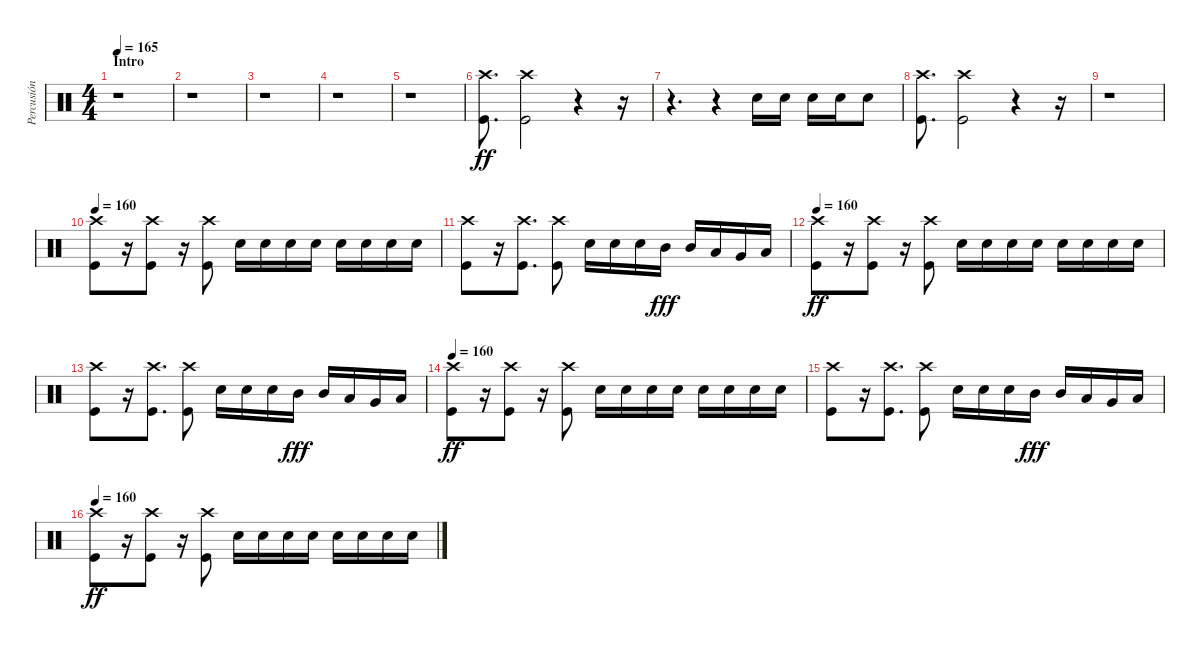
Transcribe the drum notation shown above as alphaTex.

\track ("Percusión" "Percusión") {instrument percussion}
\staff {score}
\articulation defaults
\ts (4 4)
\section ("" "Intro")
\tempo 165
\clef neutral
\ks c
r.1{dy ff} |
r.1 |
r.1 |
r.1 |
r.1 |
("Kick (hit)" "Crash high (hit)").8{d} ("Kick (hit)" "Crash high (hit)").2 r.4 r.16 |
r.4{d} r.4 "Electric Snare (hit)".16 "Electric Snare (hit)".16 "Electric Snare (hit)".16 "Electric Snare (hit)".16 "Electric Snare (hit)".8 |
("Kick (hit)" "Crash high (hit)").8{d} ("Kick (hit)" "Crash high (hit)").2 r.4 r.16 |
r.1 |
\tempo 160
("Kick (hit)" "Crash high (hit)").8 r.16 ("Kick (hit)" "Crash high (hit)").8 r.16 ("Kick (hit)" "Crash high (hit)").8 "Electric Snare (hit)".16 "Electric Snare (hit)".16 "Electric Snare (hit)".16 "Electric Snare (hit)".16 "Electric Snare (hit)".16 "Electric Snare (hit)".16 "Electric Snare (hit)".16 "Electric Snare (hit)".16 |
("Kick (hit)" "Crash high (hit)").8 r.16 ("Kick (hit)" "Crash high (hit)").8{d} ("Kick (hit)" "Crash high (hit)").8 "Electric Snare (hit)".16 "Electric Snare (hit)".16 "Electric Snare (hit)".16 "Mid Tom (hit)".16{dy fff} "Mid Tom (hit)".16 "Low Tom (hit)".16 "Very Low Tom (hit)".16 "Low Floor Tom (hit)".16 |
\tempo 160
("Kick (hit)" "Crash high (hit)").8{dy ff} r.16 ("Kick (hit)" "Crash high (hit)").8 r.16 ("Kick (hit)" "Crash high (hit)").8 "Electric Snare (hit)".16 "Electric Snare (hit)".16 "Electric Snare (hit)".16 "Electric Snare (hit)".16 "Electric Snare (hit)".16 "Electric Snare (hit)".16 "Electric Snare (hit)".16 "Electric Snare (hit)".16 |
("Kick (hit)" "Crash high (hit)").8 r.16 ("Kick (hit)" "Crash high (hit)").8{d} ("Kick (hit)" "Crash high (hit)").8 "Electric Snare (hit)".16 "Electric Snare (hit)".16 "Electric Snare (hit)".16 "Mid Tom (hit)".16{dy fff} "Mid Tom (hit)".16 "Low Tom (hit)".16 "Very Low Tom (hit)".16 "Low Floor Tom (hit)".16 |
\tempo 160
("Kick (hit)" "Crash high (hit)").8{dy ff} r.16 ("Kick (hit)" "Crash high (hit)").8 r.16 ("Kick (hit)" "Crash high (hit)").8 "Electric Snare (hit)".16 "Electric Snare (hit)".16 "Electric Snare (hit)".16 "Electric Snare (hit)".16 "Electric Snare (hit)".16 "Electric Snare (hit)".16 "Electric Snare (hit)".16 "Electric Snare (hit)".16 |
("Kick (hit)" "Crash high (hit)").8 r.16 ("Kick (hit)" "Crash high (hit)").8{d} ("Kick (hit)" "Crash high (hit)").8 "Electric Snare (hit)".16 "Electric Snare (hit)".16 "Electric Snare (hit)".16 "Mid Tom (hit)".16{dy fff} "Mid Tom (hit)".16 "Low Tom (hit)".16 "Very Low Tom (hit)".16 "Low Floor Tom (hit)".16 |
\tempo 160
("Kick (hit)" "Crash high (hit)").8{dy ff} r.16 ("Kick (hit)" "Crash high (hit)").8 r.16 ("Kick (hit)" "Crash high (hit)").8 "Electric Snare (hit)".16 "Electric Snare (hit)".16 "Electric Snare (hit)".16 "Electric Snare (hit)".16 "Electric Snare (hit)".16 "Electric Snare (hit)".16 "Electric Snare (hit)".16 "Electric Snare (hit)".16
